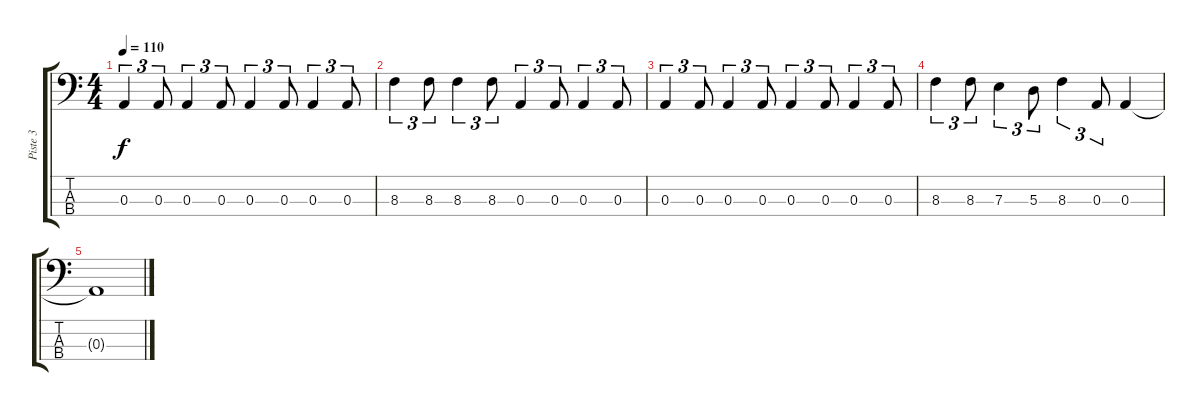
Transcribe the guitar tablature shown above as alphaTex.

\track ("Piste 3" "Piste 3") {instrument electricbassfinger}
\staff {score tabs}
\tuning (G2 D2 A1 E1) {hide}
\ts (4 4)
\tempo 110
\clef f4
\ks c
0.3.4{tu (3 2) dy f} 0.3.8{tu (3 2)} 0.3.4{tu (3 2)} 0.3.8{tu (3 2)} 0.3.4{tu (3 2)} 0.3.8{tu (3 2)} 0.3.4{tu (3 2)} 0.3.8{tu (3 2)} |
8.3.4{tu (3 2)} 8.3.8{tu (3 2)} 8.3.4{tu (3 2)} 8.3.8{tu (3 2)} 0.3.4{tu (3 2)} 0.3.8{tu (3 2)} 0.3.4{tu (3 2)} 0.3.8{tu (3 2)} |
0.3.4{tu (3 2)} 0.3.8{tu (3 2)} 0.3.4{tu (3 2)} 0.3.8{tu (3 2)} 0.3.4{tu (3 2)} 0.3.8{tu (3 2)} 0.3.4{tu (3 2)} 0.3.8{tu (3 2)} |
8.3.4{tu (3 2)} 8.3.8{tu (3 2)} 7.3.4{tu (3 2)} 5.3.8{tu (3 2)} 8.3.4{tu (3 2)} 0.3.8{tu (3 2)} 0.3.4 |
0.3{t}.1
